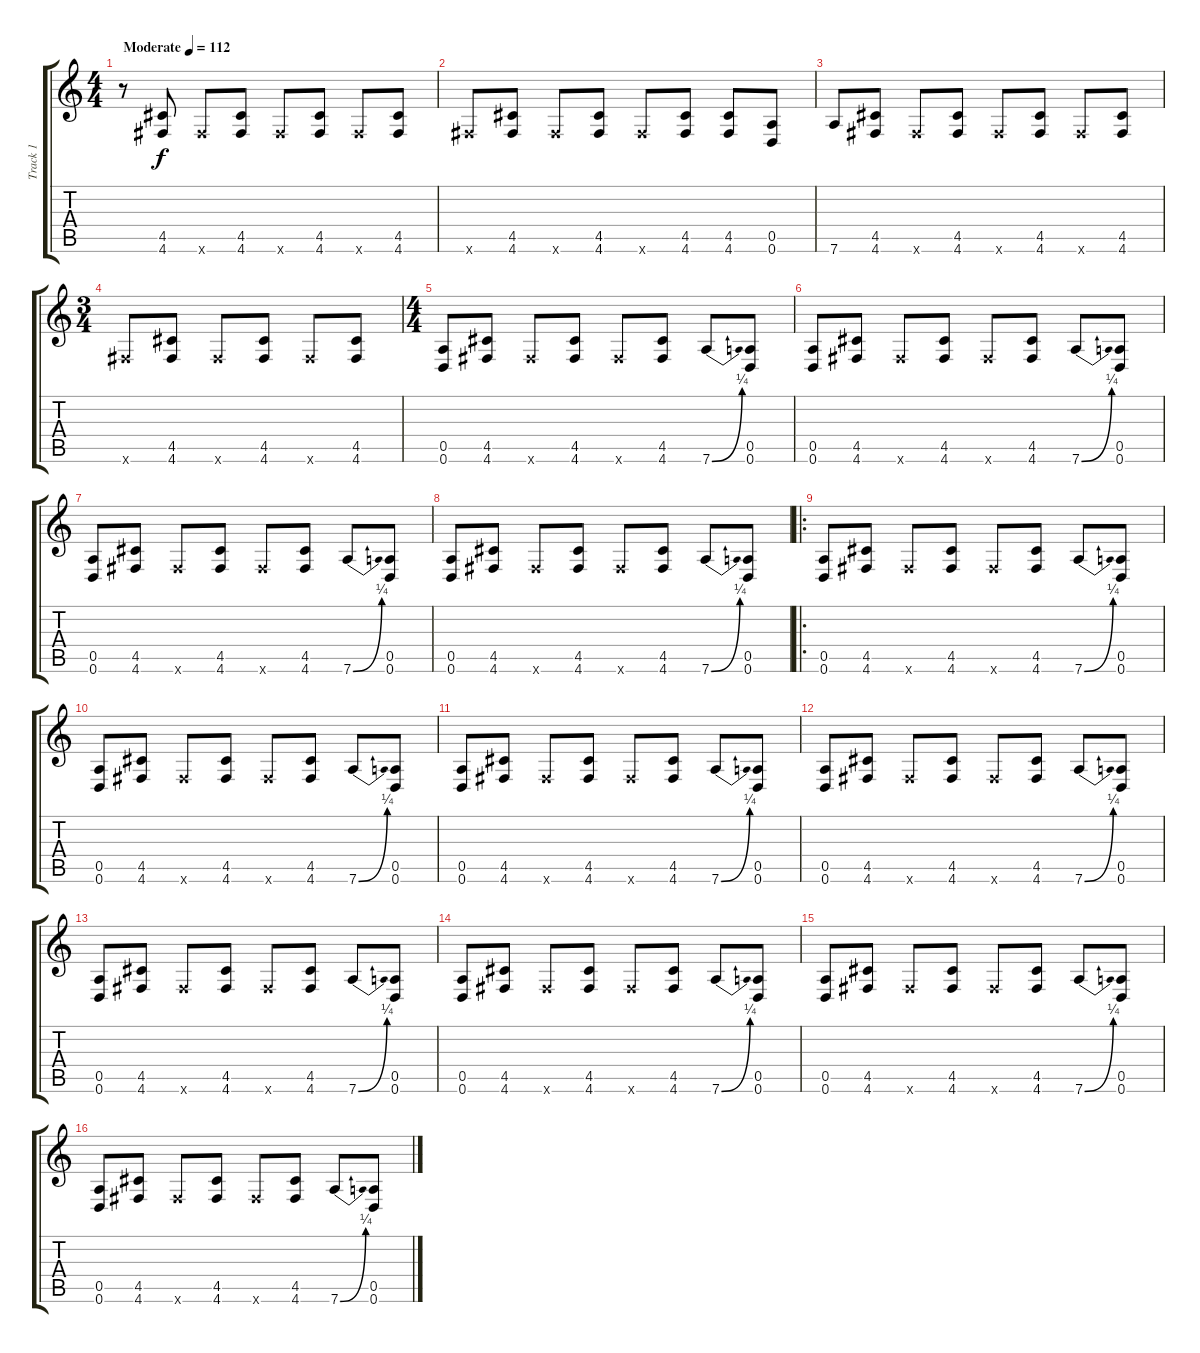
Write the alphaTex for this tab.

\track ("Track 1" "Track 1") {instrument distortionguitar}
\staff {score tabs}
\tuning (E4 B3 G3 D3 A2 D2) {hide}
\ts (4 4)
\tempo (112 "Moderate")
\clef g2
\ks c
r.8{dy f instrument distortionguitar} (4.5 4.6).8 4.6{x}.8 (4.5 4.6).8 4.6{x}.8 (4.5 4.6).8 4.6{x}.8 (4.5 4.6).8 |
4.6{x}.8 (4.5 4.6).8 4.6{x}.8 (4.5 4.6).8 4.6{x}.8 (4.5 4.6).8 (4.5 4.6).8 (0.5 0.6).8 |
7.6.8 (4.5 4.6).8 4.6{x}.8 (4.5 4.6).8 4.6{x}.8 (4.5 4.6).8 4.6{x}.8 (4.5 4.6).8 |
\ts (3 4)
4.6{x}.8 (4.5 4.6).8 4.6{x}.8 (4.5 4.6).8 4.6{x}.8 (4.5 4.6).8 |
\ts (4 4)
(0.5 0.6).8 (4.5 4.6).8 4.6{x}.8 (4.5 4.6).8 4.6{x}.8 (4.5 4.6).8 7.6{be (bend 0 0 60 1)}.8 (0.5 0.6).8 |
(0.5 0.6).8 (4.5 4.6).8 4.6{x}.8 (4.5 4.6).8 4.6{x}.8 (4.5 4.6).8 7.6{be (bend 0 0 60 1)}.8 (0.5 0.6).8 |
(0.5 0.6).8 (4.5 4.6).8 4.6{x}.8 (4.5 4.6).8 4.6{x}.8 (4.5 4.6).8 7.6{be (bend 0 0 60 1)}.8 (0.5 0.6).8 |
(0.5 0.6).8 (4.5 4.6).8 4.6{x}.8 (4.5 4.6).8 4.6{x}.8 (4.5 4.6).8 7.6{be (bend 0 0 60 1)}.8 (0.5 0.6).8 |
\ro
(0.5 0.6).8 (4.5 4.6).8 4.6{x}.8 (4.5 4.6).8 4.6{x}.8 (4.5 4.6).8 7.6{be (bend 0 0 60 1)}.8 (0.5 0.6).8 |
(0.5 0.6).8 (4.5 4.6).8 4.6{x}.8 (4.5 4.6).8 4.6{x}.8 (4.5 4.6).8 7.6{be (bend 0 0 60 1)}.8 (0.5 0.6).8 |
(0.5 0.6).8 (4.5 4.6).8 4.6{x}.8 (4.5 4.6).8 4.6{x}.8 (4.5 4.6).8 7.6{be (bend 0 0 60 1)}.8 (0.5 0.6).8 |
(0.5 0.6).8 (4.5 4.6).8 4.6{x}.8 (4.5 4.6).8 4.6{x}.8 (4.5 4.6).8 7.6{be (bend 0 0 60 1)}.8 (0.5 0.6).8 |
(0.5 0.6).8 (4.5 4.6).8 4.6{x}.8 (4.5 4.6).8 4.6{x}.8 (4.5 4.6).8 7.6{be (bend 0 0 60 1)}.8 (0.5 0.6).8 |
(0.5 0.6).8 (4.5 4.6).8 4.6{x}.8 (4.5 4.6).8 4.6{x}.8 (4.5 4.6).8 7.6{be (bend 0 0 60 1)}.8 (0.5 0.6).8 |
(0.5 0.6).8 (4.5 4.6).8 4.6{x}.8 (4.5 4.6).8 4.6{x}.8 (4.5 4.6).8 7.6{be (bend 0 0 60 1)}.8 (0.5 0.6).8 |
(0.5 0.6).8 (4.5 4.6).8 4.6{x}.8 (4.5 4.6).8 4.6{x}.8 (4.5 4.6).8 7.6{be (bend 0 0 60 1)}.8 (0.5 0.6).8
